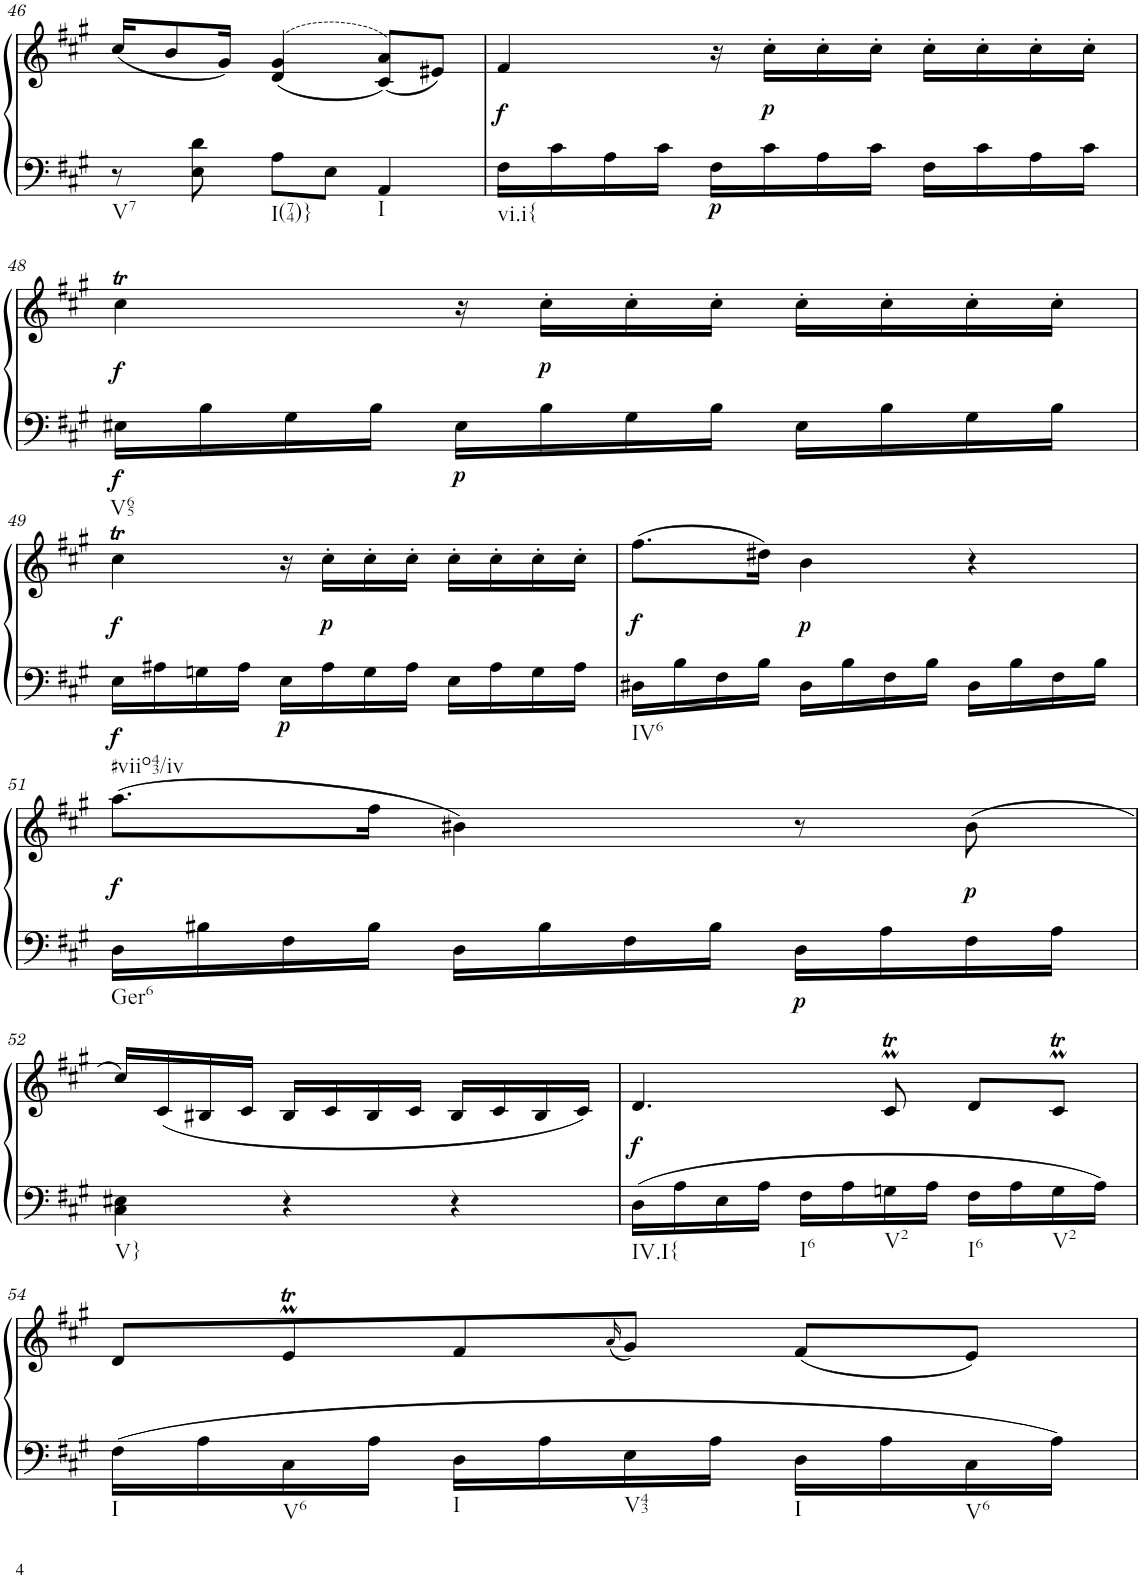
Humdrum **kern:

**kern	**kern	**dynam
*part1	*part1	*part1
*staff2	*staff1	*staff1/2
*I"unbenannt2	*	*
!!LO:PB:g=z
*clefF4	*clefG2	*
*k[f#c#g#]	*k[f#c#g#]	*
*M3/4	*M3/4	*
=46	=46	=46
!LO:TX:b:t=V7	!	!
8r	(16cc#/KL	.
.	8b/	.
8E\ 8d\	.	.
.	16g#/Jk)	.
!LO:TX:b:t=I(74)}	!	!
8A\L	((>4d/ 4g#/	.
8E\J	.	.
!LO:TX:b:t=I	!	!
4AA/	(8c#/ 8a/L))	.
.	8e#X/J)	.
=47	=47	=47
!LO:TX:b:t=vi.i{	!	!
!	!	!LO:DY:b
16F#\LL	4f#/	f
16c#\	.	.
16A\	.	.
16c#\JJ	.	.
!	!	!LO:DY:b=2
16F#\LL	16r	p
!	!	!LO:DY:b
16c#\	16cc#'\LL	p
16A\	16cc#'\	.
16c#\JJ	16cc#'\JJ	.
16F#\LL	16cc#'\LL	.
16c#\	16cc#'\	.
16A\	16cc#'\	.
16c#\JJ	16cc#'\JJ	.
!!LO:LB:g=z
=48	=48	=48
!LO:TX:b:t=V65	!	!
!	!	!LO:DY:b=2
!	!	!LO:DY:n=1:b
16E#X\LL	4cc#t\	f f
16B\	.	.
16G#\	.	.
16B\JJ	.	.
!	!	!LO:DY:n=2:b=2
16E#\LL	16r	p
!	!	!LO:DY:n=3:b
16B\	16cc#'\LL	p
16G#\	16cc#'\	.
16B\JJ	16cc#'\JJ	.
16E#\LL	16cc#'\LL	.
16B\	16cc#'\	.
16G#\	16cc#'\	.
16B\JJ	16cc#'\JJ	.
!!LO:LB:g=z
=49	=49	=49
!LO:TX:b:t=#viio43/iv	!	!
!	!	!LO:DY:b=2
!	!	!LO:DY:n=1:b
16E\LL	4cc#t\	f f
16A#X\	.	.
16Gn\	.	.
16A#\JJ	.	.
!	!	!LO:DY:n=2:b=2
16E\LL	16r	p
!	!	!LO:DY:n=3:b
16A#\	16cc#'\LL	p
16G\	16cc#'\	.
16A#\JJ	16cc#'\JJ	.
16E\LL	16cc#'\LL	.
16A#\	16cc#'\	.
16G\	16cc#'\	.
16A#\JJ	16cc#'\JJ	.
=50	=50	=50
!LO:TX:b:t=IV6	!	!
!	!	!LO:DY:b
16D#X\LL	(8.ff#\L	f
16B\	.	.
16F#\	.	.
16B\JJ	16dd#X\Jk)	.
!	!	!LO:DY:b
16D#\LL	4b\	p
16B\	.	.
16F#\	.	.
16B\JJ	.	.
16D#\LL	4r	.
16B\	.	.
16F#\	.	.
16B\JJ	.	.
!!LO:LB:g=z
=51	=51	=51
!LO:TX:b:t=Ger6	!	!
!	!	!LO:DY:b
16D\LL	(8.aa\L	f
16B#X\	.	.
16F#\	.	.
16B#\JJ	16ff#\Jk	.
16D\LL	4b#X\)	.
16B#\	.	.
16F#\	.	.
16B#\JJ	.	.
!	!	!LO:DY:b=2
16D\LL	8r	p
16A\	.	.
!	!	!LO:DY:b
16F#\	(8b#\	p
16A\JJ	.	.
!!LO:LB:g=z
=52	=52	=52
!LO:TX:b:t=V}	!	!
4C#\ 4E#X\	16cc#/LL)	.
.	(16c#/	.
.	16B#X/	.
.	16c#/JJ	.
4r	16B#/LL	.
.	16c#/	.
.	16B#/	.
.	16c#/JJ	.
4r	16B#/LL	.
.	16c#/	.
.	16B#/	.
.	16c#/JJ)	.
=53	=53	=53
!LO:TX:b:t=IV.I{	!	!
!	!	!LO:DY:b
16D\LL	4.d/	f
16A\	.	.
16E\	.	.
16A\JJ	.	.
!LO:TX:b:t=I6	!	!
16F#\LL	.	.
16A\	.	.
!LO:TX:b:t=V2	!	!
16Gn\	8c#mt/	.
16A\JJ	.	.
!LO:TX:b:t=I6	!	!
16F#\LL	8d/L	.
16A\	.	.
!LO:TX:b:t=V2	!	!
16G\	8c#mt/J	.
16A\JJ	.	.
!!LO:LB:g=z
=54	=54	=54
!LO:TX:b:t=I	!	!
16F#\LL	8d/L	.
16A\	.	.
!LO:TX:b:t=V6	!	!
16C#\	8eMT/	.
16A\JJ	.	.
!LO:TX:b:t=I	!	!
16D\LL	8f#/	.
16A\	.	.
.	(16qa/	.
!LO:TX:b:t=V43	!	!
16E\	8g#/J)	.
16A\JJ	.	.
!LO:TX:b:t=I	!	!
16D\LL	(8f#/L	.
16A\	.	.
!LO:TX:b:t=V6	!	!
16C#\	8e/J)	.
16A\JJ	.	.
=	=	=
*-	*-	*-
